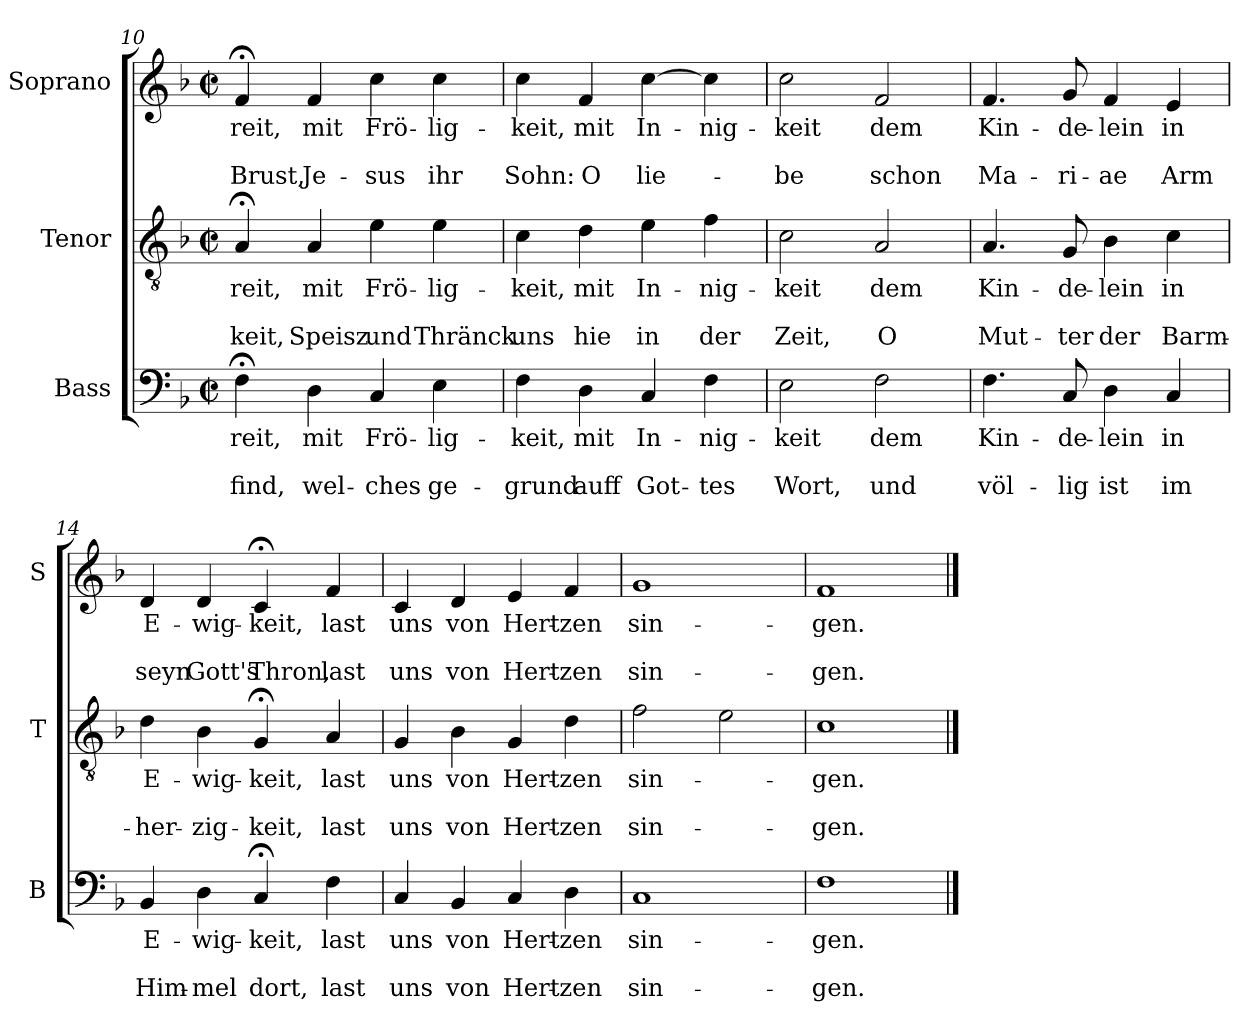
**kern	**text	**text	**text	**kern	**text	**text	**text	**kern	**text	**text	**text
*part3	*part3	*part3	*part3	*part2	*part2	*part2	*part2	*part1	*part1	*part1	*part1
*staff3	*staff3	*staff3	*staff3	*staff2	*staff2	*staff2	*staff2	*staff1	*staff1	*staff1	*staff1
*I"Bass	*	*	*	*I"Tenor	*	*	*	*I"Soprano	*	*	*
*I'B	*	*	*	*I'T	*	*	*	*I'S	*	*	*
*clefF4	*	*	*	*clefGv2	*	*	*	*clefG2	*	*	*
*k[b-]	*	*	*	*k[b-]	*	*	*	*k[b-]	*	*	*
*F:	*	*	*	*F:	*	*	*	*F:	*	*	*
*M2/2	*	*	*	*M2/2	*	*	*	*M2/2	*	*	*
*met(c|)	*	*	*	*met(c|)	*	*	*	*met(c|)	*	*	*
=10	=10	=10	=10	=10	=10	=10	=10	=10	=10	=10	=10
!	!LO:LY:b	!	!LO:LY:b	!	!LO:LY:b	!	!LO:LY:b	!	!LO:LY:b	!	!LO:LY:b
4F;<\	-reit,	.	find,	4A;</	-reit,	.	-keit,	4f;</	-reit,	.	Brust,
!	!LO:LY:b	!	!LO:LY:b	!	!LO:LY:b	!	!LO:LY:b	!	!LO:LY:b	!	!LO:LY:b
4D\	mit	.	wel-	4A/	mit	.	Speisz	4f/	mit	.	Je-
!	!LO:LY:b	!	!LO:LY:b	!	!LO:LY:b	!	!LO:LY:b	!	!LO:LY:b	!	!LO:LY:b
4C/	Frö-	.	-ches	4e\	Frö-	.	und	4cc\	Frö-	.	-sus
!	!LO:LY:b	!	!LO:LY:b	!	!LO:LY:b	!	!LO:LY:b	!	!LO:LY:b	!	!LO:LY:b
4E\	-lig-	.	ge-	4e\	-lig-	.	Thränck	4cc\	-lig-	.	ihr
=11	=11	=11	=11	=11	=11	=11	=11	=11	=11	=11	=11
!	!LO:LY:b	!	!LO:LY:b	!	!LO:LY:b	!	!LO:LY:b	!	!LO:LY:b	!	!LO:LY:b
4F\	-keit,	.	-grund	4c\	-keit,	.	uns	4cc\	-keit,	.	Sohn:
!	!LO:LY:b	!	!LO:LY:b	!	!LO:LY:b	!	!LO:LY:b	!	!LO:LY:b	!	!LO:LY:b
4D\	mit	.	auff	4d\	mit	.	hie	4f/	mit	.	O
!	!LO:LY:b	!	!LO:LY:b	!	!LO:LY:b	!	!LO:LY:b	!	!LO:LY:b	!	!LO:LY:b
4C/	In-	.	Got-	4e\	In-	.	in	[4cc\	In-	.	lie-
!	!LO:LY:b	!	!LO:LY:b	!	!LO:LY:b	!	!LO:LY:b	!	!LO:LY:b	!	!
4F\	-nig-	.	-tes	4f\	-nig-	.	der	4cc\]	-nig-	.	.
=12	=12	=12	=12	=12	=12	=12	=12	=12	=12	=12	=12
!	!LO:LY:b	!	!LO:LY:b	!	!LO:LY:b	!	!LO:LY:b	!	!LO:LY:b	!	!LO:LY:b
2E\	-keit	.	Wort,	2c\	-keit	.	Zeit,	2cc\	-keit	.	-be
!	!LO:LY:b	!	!LO:LY:b	!	!LO:LY:b	!	!LO:LY:b	!	!LO:LY:b	!	!LO:LY:b
2F\	dem	.	und	2A/	dem	.	O	2f/	dem	.	schon
!!LO:LB:g=z
=13	=13	=13	=13	=13	=13	=13	=13	=13	=13	=13	=13
!	!LO:LY:b	!	!LO:LY:b	!	!LO:LY:b	!	!LO:LY:b	!	!LO:LY:b	!	!LO:LY:b
4.F\	Kin-	.	völ-	4.A/	Kin-	.	Mut-	4.f/	Kin-	.	Ma-
!	!LO:LY:b	!	!LO:LY:b	!	!LO:LY:b	!	!LO:LY:b	!	!LO:LY:b	!	!LO:LY:b
8C/	-de-	.	-lig	8G/	-de-	.	-ter	8g/	-de-	.	-ri-
!	!LO:LY:b	!	!LO:LY:b	!	!LO:LY:b	!	!LO:LY:b	!	!LO:LY:b	!	!LO:LY:b
4D\	-lein	.	ist	4B-\	-lein	.	der	4f/	-lein	.	-ae
!	!LO:LY:b	!	!LO:LY:b	!	!LO:LY:b	!	!LO:LY:b	!	!LO:LY:b	!	!LO:LY:b
4C/	in	.	im	4c\	in	.	Barm-	4e/	in	.	Arm
=14	=14	=14	=14	=14	=14	=14	=14	=14	=14	=14	=14
!	!LO:LY:b	!	!LO:LY:b	!	!LO:LY:b	!	!LO:LY:b	!	!LO:LY:b	!	!LO:LY:b
4BB-/	E-	.	Him-	4d\	E-	.	-her-	4d/	E-	.	seyn
!	!LO:LY:b	!	!LO:LY:b	!	!LO:LY:b	!	!LO:LY:b	!	!LO:LY:b	!	!LO:LY:b
4D\	-wig-	.	-mel	4B-\	-wig-	.	-zig-	4d/	-wig-	.	Gott's
!	!LO:LY:b	!	!LO:LY:b	!	!LO:LY:b	!	!LO:LY:b	!	!LO:LY:b	!	!LO:LY:b
4C;</	-keit,	.	dort,	4G;</	-keit,	.	-keit,	4c;</	-keit,	.	Thron,
!	!LO:LY:b	!	!LO:LY:b	!	!LO:LY:b	!	!LO:LY:b	!	!LO:LY:b	!	!LO:LY:b
4F\	last	.	last	4A/	last	.	last	4f/	last	.	last
=15	=15	=15	=15	=15	=15	=15	=15	=15	=15	=15	=15
!	!LO:LY:b	!	!LO:LY:b	!	!LO:LY:b	!	!LO:LY:b	!	!LO:LY:b	!	!LO:LY:b
4C/	uns	.	uns	4G/	uns	.	uns	4c/	uns	.	uns
!	!LO:LY:b	!	!LO:LY:b	!	!LO:LY:b	!	!LO:LY:b	!	!LO:LY:b	!	!LO:LY:b
4BB-/	von	.	von	4B-\	von	.	von	4d/	von	.	von
!	!LO:LY:b	!	!LO:LY:b	!	!LO:LY:b	!	!LO:LY:b	!	!LO:LY:b	!	!LO:LY:b
4C/	Hert-	.	Hert-	4G/	Hert-	.	Hert-	4e/	Hert-	.	Hert-
!	!LO:LY:b	!	!LO:LY:b	!	!LO:LY:b	!	!LO:LY:b	!	!LO:LY:b	!	!LO:LY:b
4D\	-zen	.	-zen	4d\	-zen	.	-zen	4f/	-zen	.	-zen
=16	=16	=16	=16	=16	=16	=16	=16	=16	=16	=16	=16
!	!LO:LY:b	!	!LO:LY:b	!	!LO:LY:b	!	!LO:LY:b	!	!LO:LY:b	!	!LO:LY:b
1C	sin-	.	sin-	2f\	sin-	.	sin-	1g	sin-	.	sin-
.	.	.	.	2e\	.	.	.	.	.	.	.
=17	=17	=17	=17	=17	=17	=17	=17	=17	=17	=17	=17
!	!LO:LY:b	!	!LO:LY:b	!	!LO:LY:b	!	!LO:LY:b	!	!LO:LY:b	!	!LO:LY:b
1F	-gen.	.	-gen.	1c	-gen.	.	-gen.	1f	-gen.	.	-gen.
==	==	==	==	==	==	==	==	==	==	==	==
*-	*-	*-	*-	*-	*-	*-	*-	*-	*-	*-	*-
